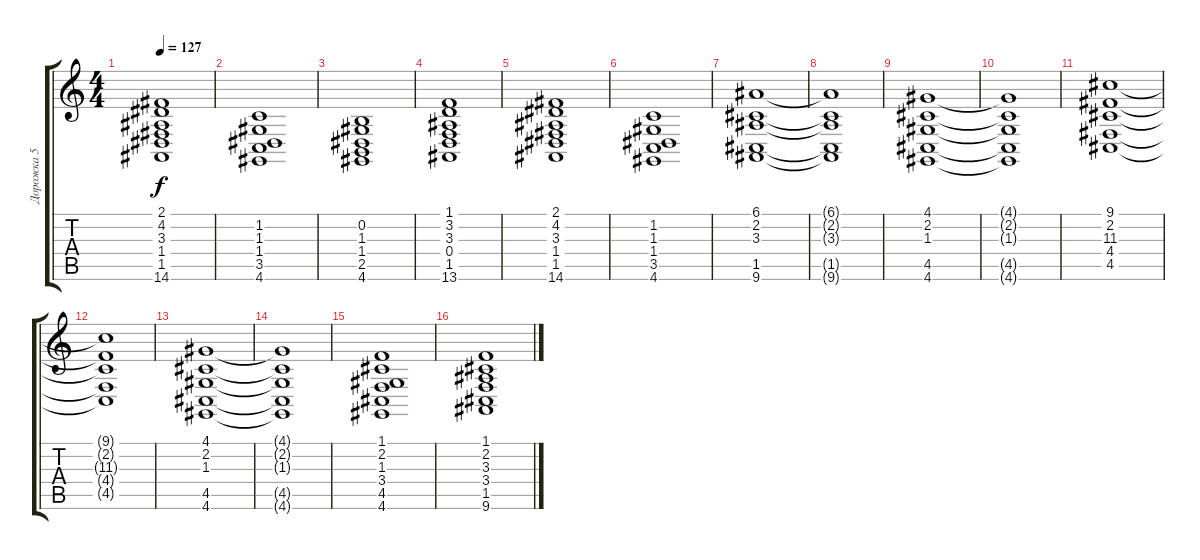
\track ("Дорожка 5" "Дорожка 5") {instrument fx7echoes}
\staff {score tabs}
\tuning (E4 B3 G3 D3 A2 E2) {hide}
\ts (4 4)
\tempo 127
\clef g2
\ks c
(2.1 4.2 3.3 1.4 1.5 14.6).1{dy f} |
(1.2 1.3 1.4 3.5 4.6).1 |
(0.2 1.3 1.4 2.5 4.6).1 |
(1.1 3.2 3.3 0.4 1.5 13.6).1 |
(2.1 4.2 3.3 1.4 1.5 14.6).1 |
(1.2 1.3 1.4 3.5 4.6).1 |
(6.1 2.2 3.3 1.5 9.6).1 |
(6.1{t} 2.2{t} 3.3{t} 1.5{t} 9.6{t}).1 |
(4.1 2.2 1.3 4.5 4.6).1 |
(4.1{t} 2.2{t} 1.3{t} 4.5{t} 4.6{t}).1 |
(9.1 2.2 11.3 4.4 4.5).1 |
(9.1{t} 2.2{t} 11.3{t} 4.4{t} 4.5{t}).1 |
(4.1 2.2 1.3 4.5 4.6).1 |
(4.1{t} 2.2{t} 1.3{t} 4.5{t} 4.6{t}).1 |
(1.1 2.2 1.3 3.4 4.5 4.6).1 |
(1.1 2.2 3.3 3.4 1.5 9.6).1
